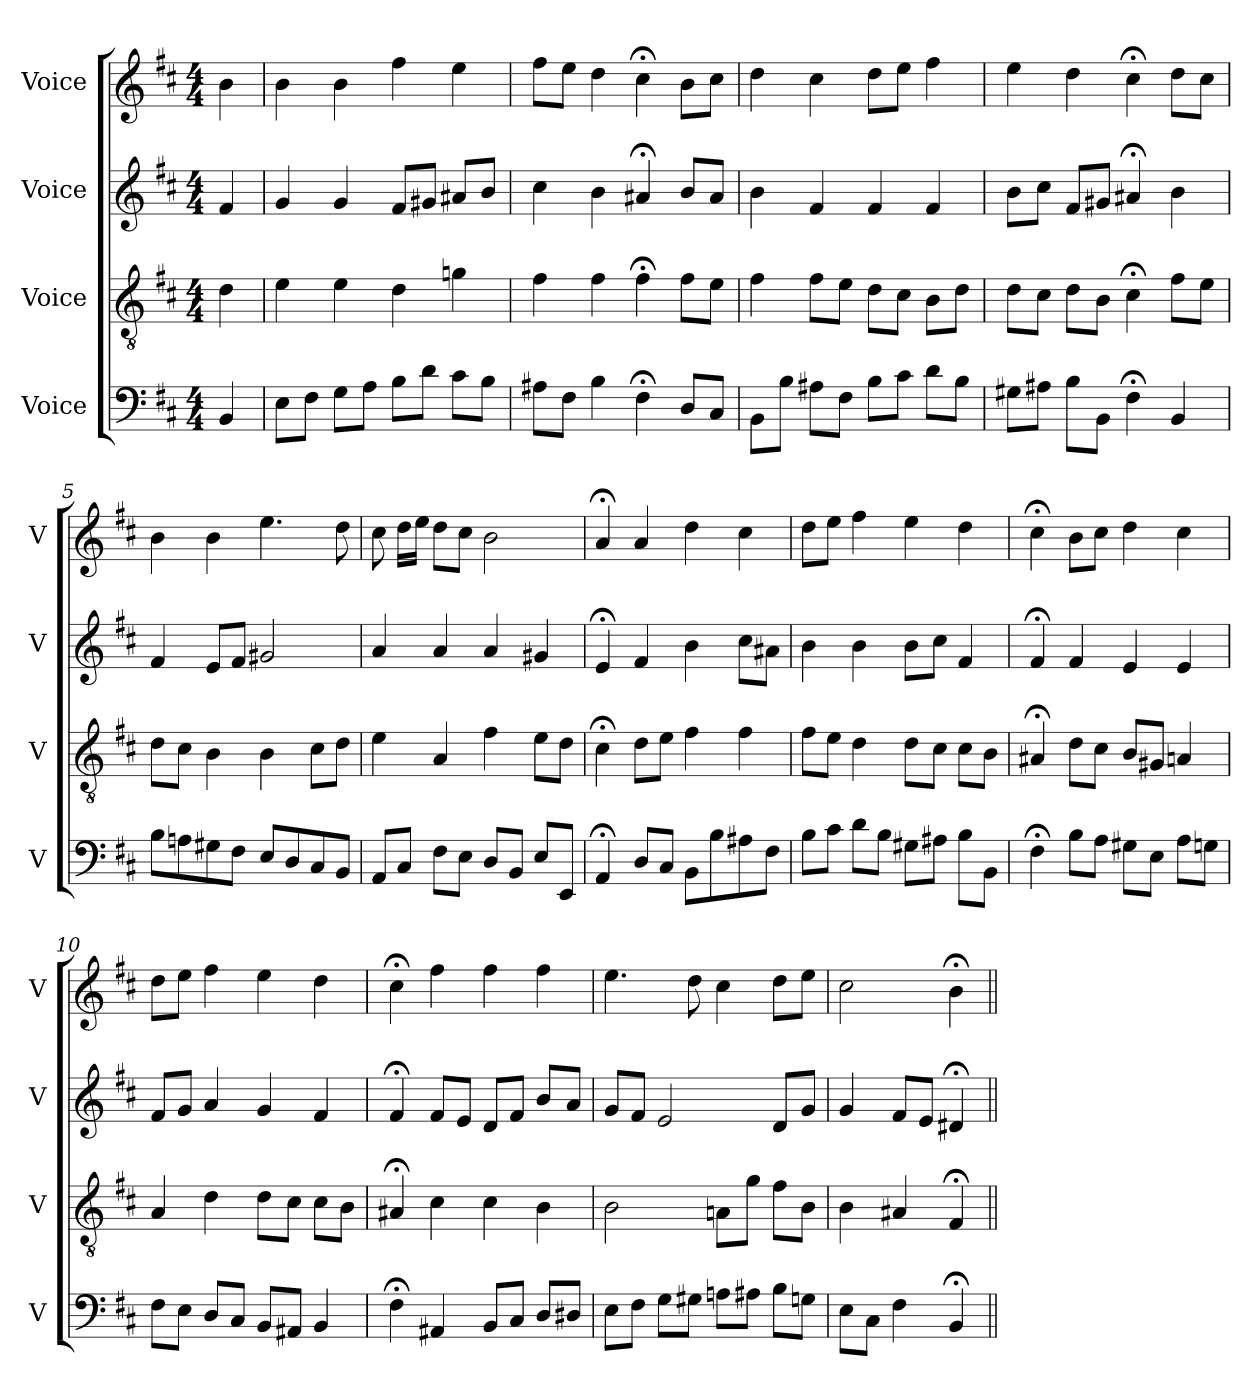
**kern	**kern	**kern	**kern
*part4	*part3	*part2	*part1
*staff4	*staff3	*staff2	*staff1
*I"Voice	*I"Voice	*I"Voice	*I"Voice
*I'V	*I'V	*I'V	*I'V
*clefF4	*clefGv2	*clefG2	*clefG2
*k[f#c#]	*k[f#c#]	*k[f#c#]	*k[f#c#]
*M4/4	*M4/4	*M4/4	*M4/4
=	=	=	=
4BB/	4d\	4f#/	4b\
=1	=1	=1	=1
8E\L	4e\	4g/	4b\
8F#\J	.	.	.
8G\L	4e\	4g/	4b\
8A\J	.	.	.
8B\L	4d\	8f#/L	4ff#\
8d\J	.	8g#X/J	.
8c#\L	4gn\	8a#X/L	4ee\
8B\J	.	8b/J	.
=2	=2	=2	=2
8A#X\L	4f#\	4cc#\	8ff#\L
8F#\J	.	.	8ee\J
4B\	4f#\	4b\	4dd\
4F#;<\	4f#;<\	4a#X;</	4cc#;<\
8D/L	8f#\L	8b/L	8b\L
8C#/J	8e\J	8a#/J	8cc#\J
=3	=3	=3	=3
8BB\L	4f#\	4b\	4dd\
8B\J	.	.	.
8A#X\L	8f#\L	4f#/	4cc#\
8F#\J	8e\J	.	.
8B\L	8d\L	4f#/	8dd\L
8c#\J	8c#\J	.	8ee\J
8d\L	8B\L	4f#/	4ff#\
8B\J	8d\J	.	.
=4	=4	=4	=4
8G#X\L	8d\L	8b\L	4ee\
8A#X\J	8c#\J	8cc#\J	.
8B\L	8d\L	8f#/L	4dd\
8BB\J	8B\J	8g#X/J	.
4F#;<\	4c#;<\	4a#X;</	4cc#;<\
4BB/	8f#\L	4b\	8dd\L
.	8e\J	.	8cc#\J
!!LO:LB:g=z
=5	=5	=5	=5
8B\L	8d\L	4f#/	4b\
8An\	8c#\J	.	.
8G#X\	4B\	8e/L	4b\
8F#\J	.	8f#/J	.
8E/L	4B\	2g#X/	4.ee\
8D/	.	.	.
8C#/	8c#\L	.	.
8BB/J	8d\J	.	8dd\
=6	=6	=6	=6
8AA/L	4e\	4a/	8cc#\
8C#/J	.	.	16dd\LL
.	.	.	16ee\JJ
8F#\L	4A/	4a/	8dd\L
8E\J	.	.	8cc#\J
8D/L	4f#\	4a/	2b\
8BB/J	.	.	.
8E/L	8e\L	4g#X/	.
8EE/J	8d\J	.	.
=7	=7	=7	=7
4AA;</	4c#;<\	4e;</	4a;</
8D/L	8d\L	4f#/	4a/
8C#/J	8e\J	.	.
8BB\L	4f#\	4b\	4dd\
8B\	.	.	.
8A#X\	4f#\	8cc#\L	4cc#\
8F#\J	.	8a#X\J	.
=8	=8	=8	=8
8B\L	8f#\L	4b\	8dd\L
8c#\J	8e\J	.	8ee\J
8d\L	4d\	4b\	4ff#\
8B\J	.	.	.
8G#X\L	8d\L	8b\L	4ee\
8A#X\J	8c#\J	8cc#\J	.
8B\L	8c#\L	4f#/	4dd\
8BB\J	8B\J	.	.
!!LO:LB:g=z
=9	=9	=9	=9
4F#;<\	4A#X;</	4f#;</	4cc#;<\
8B\L	8d\L	4f#/	8b\L
8A\J	8c#\J	.	8cc#\J
8G#X\L	8B/L	4e/	4dd\
8E\J	8G#X/J	.	.
8A\L	4An/	4e/	4cc#\
8Gn\J	.	.	.
=10	=10	=10	=10
8F#\L	4A/	8f#/L	8dd\L
8E\J	.	8g/J	8ee\J
8D/L	4d\	4a/	4ff#\
8C#/J	.	.	.
8BB/L	8d\L	4g/	4ee\
8AA#X/J	8c#\J	.	.
4BB/	8c#\L	4f#/	4dd\
.	8B\J	.	.
=11	=11	=11	=11
4F#;<\	4A#X;</	4f#;</	4cc#;<\
4AA#X/	4c#\	8f#/L	4ff#\
.	.	8e/J	.
8BB/L	4c#\	8d/L	4ff#\
8C#/J	.	8f#/J	.
8D/L	4B\	8b/L	4ff#\
8D#X/J	.	8a/J	.
=12	=12	=12	=12
8E\L	2B\	8g/L	4.ee\
8F#\J	.	8f#/J	.
8G\L	.	2e/	.
8G#X\J	.	.	8dd\
8An\L	8An\L	.	4cc#\
8A#X\J	8g\J	.	.
8B\L	8f#\L	8d/L	8dd\L
8Gn\J	8B\J	8g/J	8ee\J
!!LO:PB:g=z
=13	=13	=13	=13
8E\L	4B\	4g/	2cc#\
8C#\J	.	.	.
4F#\	4A#X/	8f#/L	.
.	.	8e/J	.
4BB;</	4F#;</	4d#X;</	4b;<\
=||	=||	=||	=||
*-	*-	*-	*-
